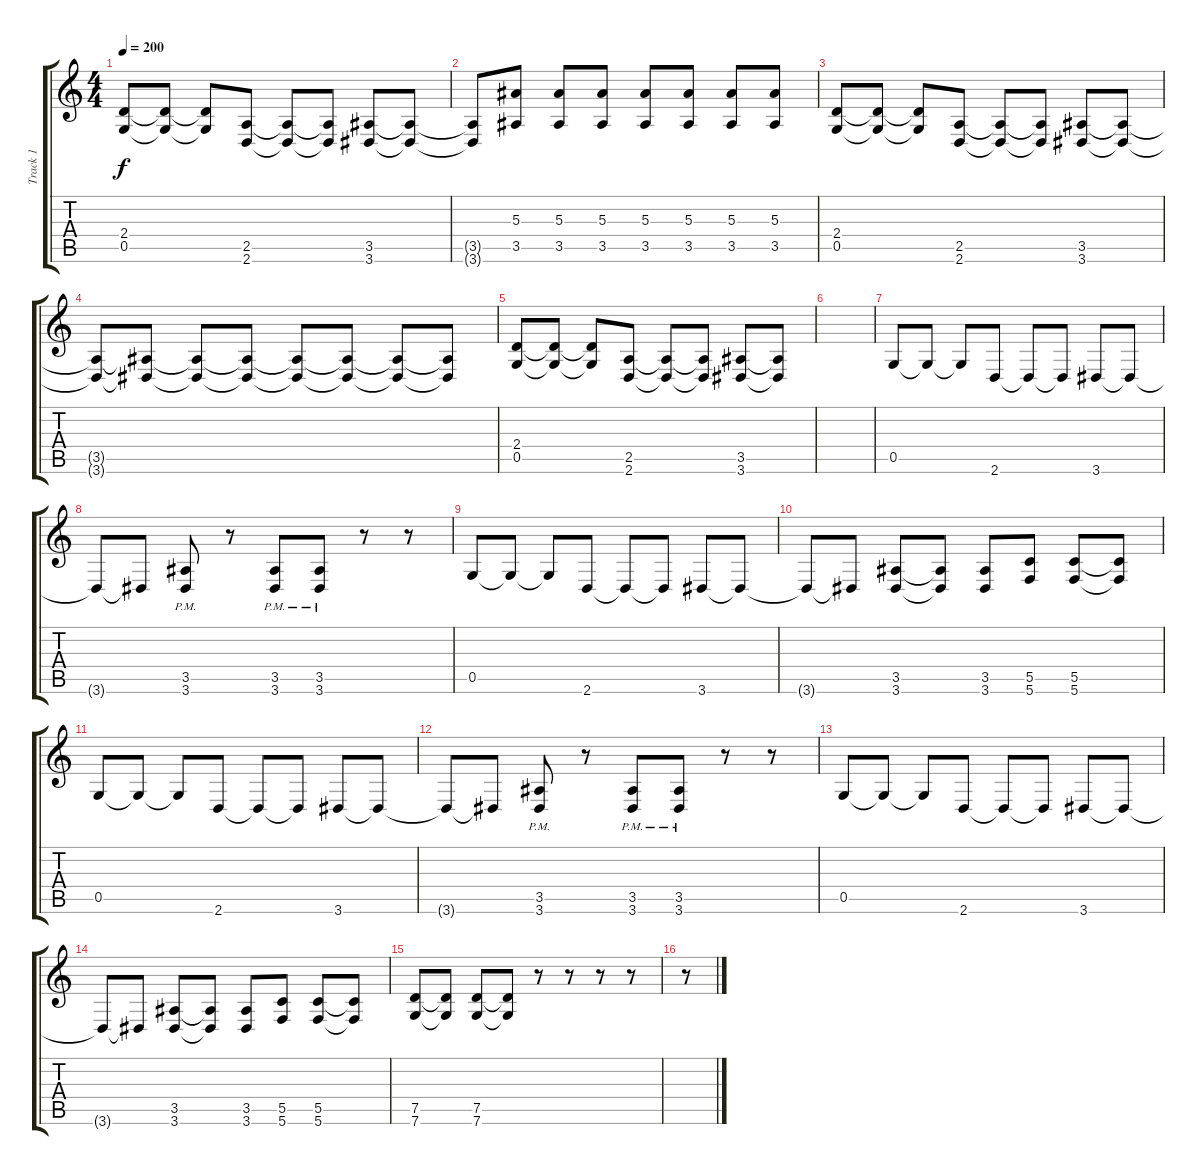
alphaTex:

\track ("Track 1" "Track 1") {instrument distortionguitar}
\staff {score tabs}
\tuning (D4 A3 F3 C3 G2 C2) {hide}
\ts (4 4)
\tempo 200
\clef g2
\ks c
(2.4 0.5).8{dy f} (2.4{t} 0.5{t}).8 (2.4{t} 0.5{t}).8 (2.5 2.6).8 (2.5{t} 2.6{t}).8 (2.5{t} 2.6{t}).8 (3.5 3.6).8 (3.5{t} 3.6{t}).8 |
(3.5{t} 3.6{t}).8 (5.3 3.5).8 (5.3 3.5).8 (5.3 3.5).8 (5.3 3.5).8 (5.3 3.5).8 (5.3 3.5).8 (5.3 3.5).8 |
(2.4 0.5).8 (2.4{t} 0.5{t}).8 (2.4{t} 0.5{t}).8 (2.5 2.6).8 (2.5{t} 2.6{t}).8 (2.5{t} 2.6{t}).8 (3.5 3.6).8 (3.5{t} 3.6{t}).8 |
(3.5{t} 3.6{t}).8 (3.5{t} 3.6{t}).8 (3.5{t} 3.6{t}).8 (3.5{t} 3.6{t}).8 (3.5{t} 3.6{t}).8 (3.5{t} 3.6{t}).8 (3.5{t} 3.6{t}).8 (3.5{t} 3.6{t}).8 |
(2.4 0.5).8 (2.4{t} 0.5{t}).8 (2.4{t} 0.5{t}).8 (2.5 2.6).8 (2.5{t} 2.6{t}).8 (2.5{t} 2.6{t}).8 (3.5 3.6).8 (3.5{t} 3.6{t}).8 |
|
0.5.8 0.5{t}.8 0.5{t}.8 2.6.8 2.6{t}.8 2.6{t}.8 3.6.8 3.6{t}.8 |
3.6{t}.8 3.6{t}.8 (3.5{pm} 3.6{pm}).8 r.8 (3.5{pm} 3.6{pm}).8 (3.5{pm} 3.6{pm}).8 r.8 r.8 |
0.5.8 0.5{t}.8 0.5{t}.8 2.6.8 2.6{t}.8 2.6{t}.8 3.6.8 3.6{t}.8 |
3.6{t}.8 3.6{t}.8 (3.5 3.6).8 (3.5{t} 3.6{t}).8 (3.5 3.6).8 (5.5 5.6).8 (5.5 5.6).8 (5.5{t} 5.6{t}).8 |
0.5.8 0.5{t}.8 0.5{t}.8 2.6.8 2.6{t}.8 2.6{t}.8 3.6.8 3.6{t}.8 |
3.6{t}.8 3.6{t}.8 (3.5{pm} 3.6{pm}).8 r.8 (3.5{pm} 3.6{pm}).8 (3.5{pm} 3.6{pm}).8 r.8 r.8 |
0.5.8 0.5{t}.8 0.5{t}.8 2.6.8 2.6{t}.8 2.6{t}.8 3.6.8 3.6{t}.8 |
3.6{t}.8 3.6{t}.8 (3.5 3.6).8 (3.5{t} 3.6{t}).8 (3.5 3.6).8 (5.5 5.6).8 (5.5 5.6).8 (5.5{t} 5.6{t}).8 |
(7.5 7.6).8 (7.5{t} 7.6{t}).8 (7.5 7.6).8 (7.5{t} 7.6{t}).8 r.8 r.8 r.8 r.8 |
r.8
